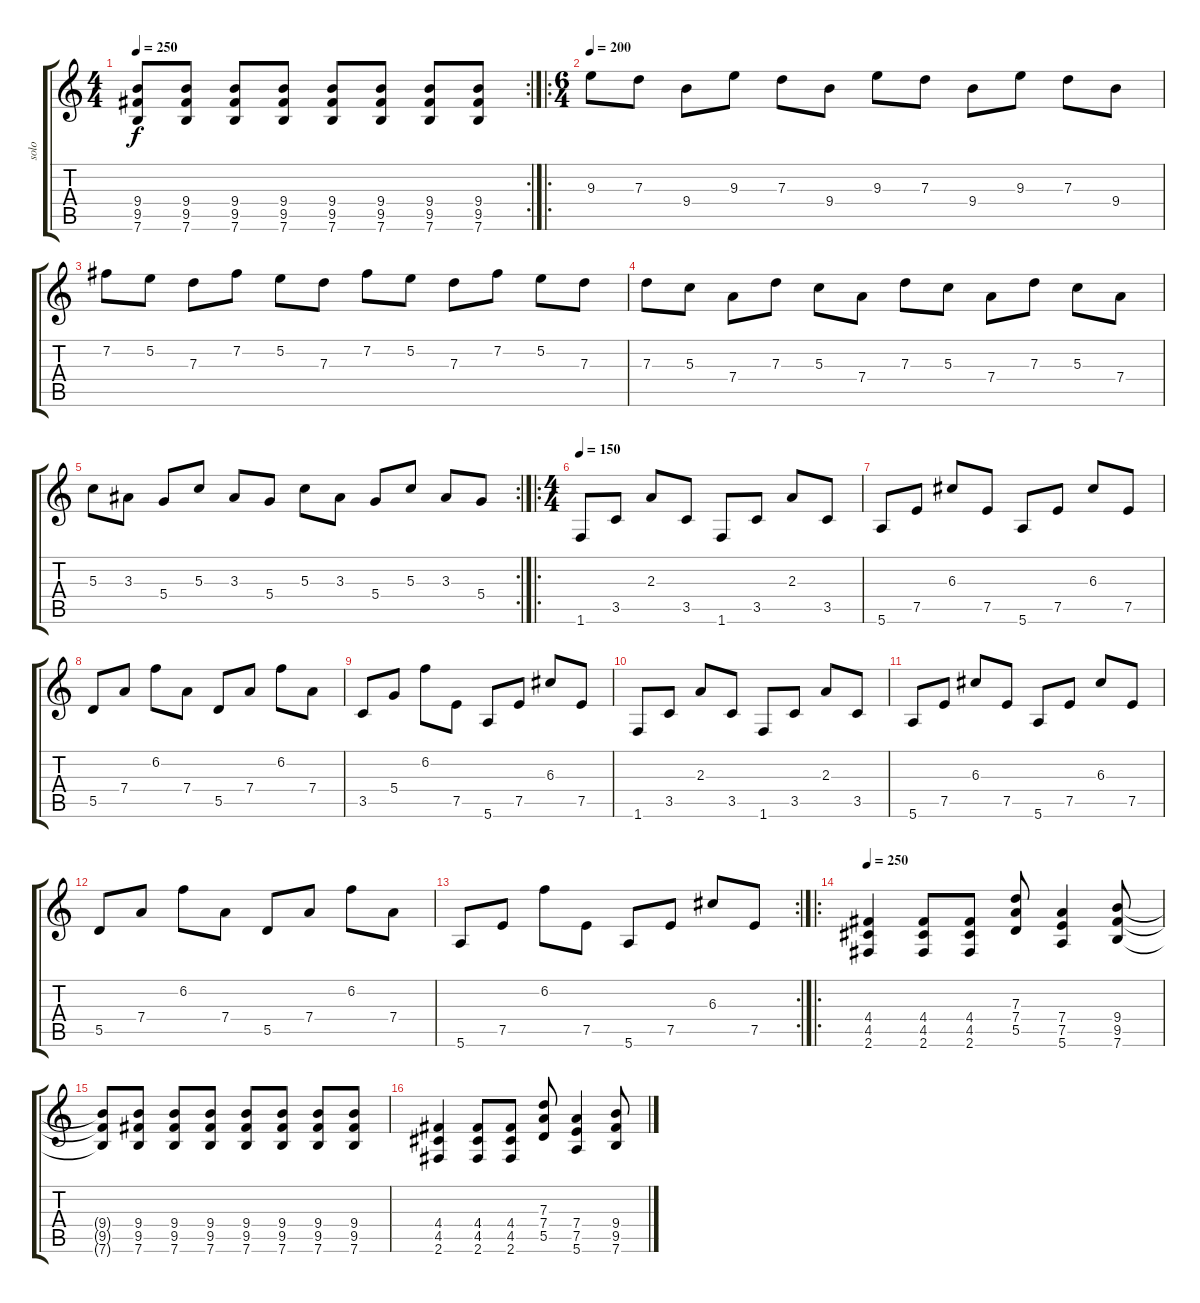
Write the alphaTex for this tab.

\track ("solo" "solo") {instrument distortionguitar}
\staff {score tabs}
\tuning (E4 B3 G3 D3 A2 E2) {hide}
\rc 2
\ts (4 4)
\tempo 250
\clef g2
\ks c
(9.4{t} 9.5{t} 7.6{t}).8{dy f} (9.4 9.5 7.6).8 (9.4 9.5 7.6).8 (9.4 9.5 7.6).8 (9.4 9.5 7.6).8 (9.4 9.5 7.6).8 (9.4 9.5 7.6).8 (9.4 9.5 7.6).8 |
\ro
\ts (6 4)
\tempo 200
9.3.8 7.3.8 9.4.8 9.3.8 7.3.8 9.4.8 9.3.8 7.3.8 9.4.8 9.3.8 7.3.8 9.4.8 |
7.2.8 5.2.8 7.3.8 7.2.8 5.2.8 7.3.8 7.2.8 5.2.8 7.3.8 7.2.8 5.2.8 7.3.8 |
7.3.8 5.3.8 7.4.8 7.3.8 5.3.8 7.4.8 7.3.8 5.3.8 7.4.8 7.3.8 5.3.8 7.4.8 |
\rc 2
5.3.8 3.3.8 5.4.8 5.3.8 3.3.8 5.4.8 5.3.8 3.3.8 5.4.8 5.3.8 3.3.8 5.4.8 |
\ro
\ts (4 4)
\tempo 150
1.6.8 3.5.8 2.3.8 3.5.8 1.6.8 3.5.8 2.3.8 3.5.8 |
5.6.8 7.5.8 6.3.8 7.5.8 5.6.8 7.5.8 6.3.8 7.5.8 |
5.5.8 7.4.8 6.2.8 7.4.8 5.5.8 7.4.8 6.2.8 7.4.8 |
3.5.8 5.4.8 6.2.8 7.5.8 5.6.8 7.5.8 6.3.8 7.5.8 |
1.6.8 3.5.8 2.3.8 3.5.8 1.6.8 3.5.8 2.3.8 3.5.8 |
5.6.8 7.5.8 6.3.8 7.5.8 5.6.8 7.5.8 6.3.8 7.5.8 |
5.5.8 7.4.8 6.2.8 7.4.8 5.5.8 7.4.8 6.2.8 7.4.8 |
\rc 2
5.6.8 7.5.8 6.2.8 7.5.8 5.6.8 7.5.8 6.3.8 7.5.8 |
\ro
\tempo 250
(4.4 4.5 2.6).4 (4.4 4.5 2.6).8 (4.4 4.5 2.6).8 (7.3 7.4 5.5).8 (7.4 7.5 5.6).4 (9.4 9.5 7.6).8 |
(9.4{t} 9.5{t} 7.6{t}).8 (9.4 9.5 7.6).8 (9.4 9.5 7.6).8 (9.4 9.5 7.6).8 (9.4 9.5 7.6).8 (9.4 9.5 7.6).8 (9.4 9.5 7.6).8 (9.4 9.5 7.6).8 |
(4.4 4.5 2.6).4 (4.4 4.5 2.6).8 (4.4 4.5 2.6).8 (7.3 7.4 5.5).8 (7.4 7.5 5.6).4 (9.4 9.5 7.6).8
